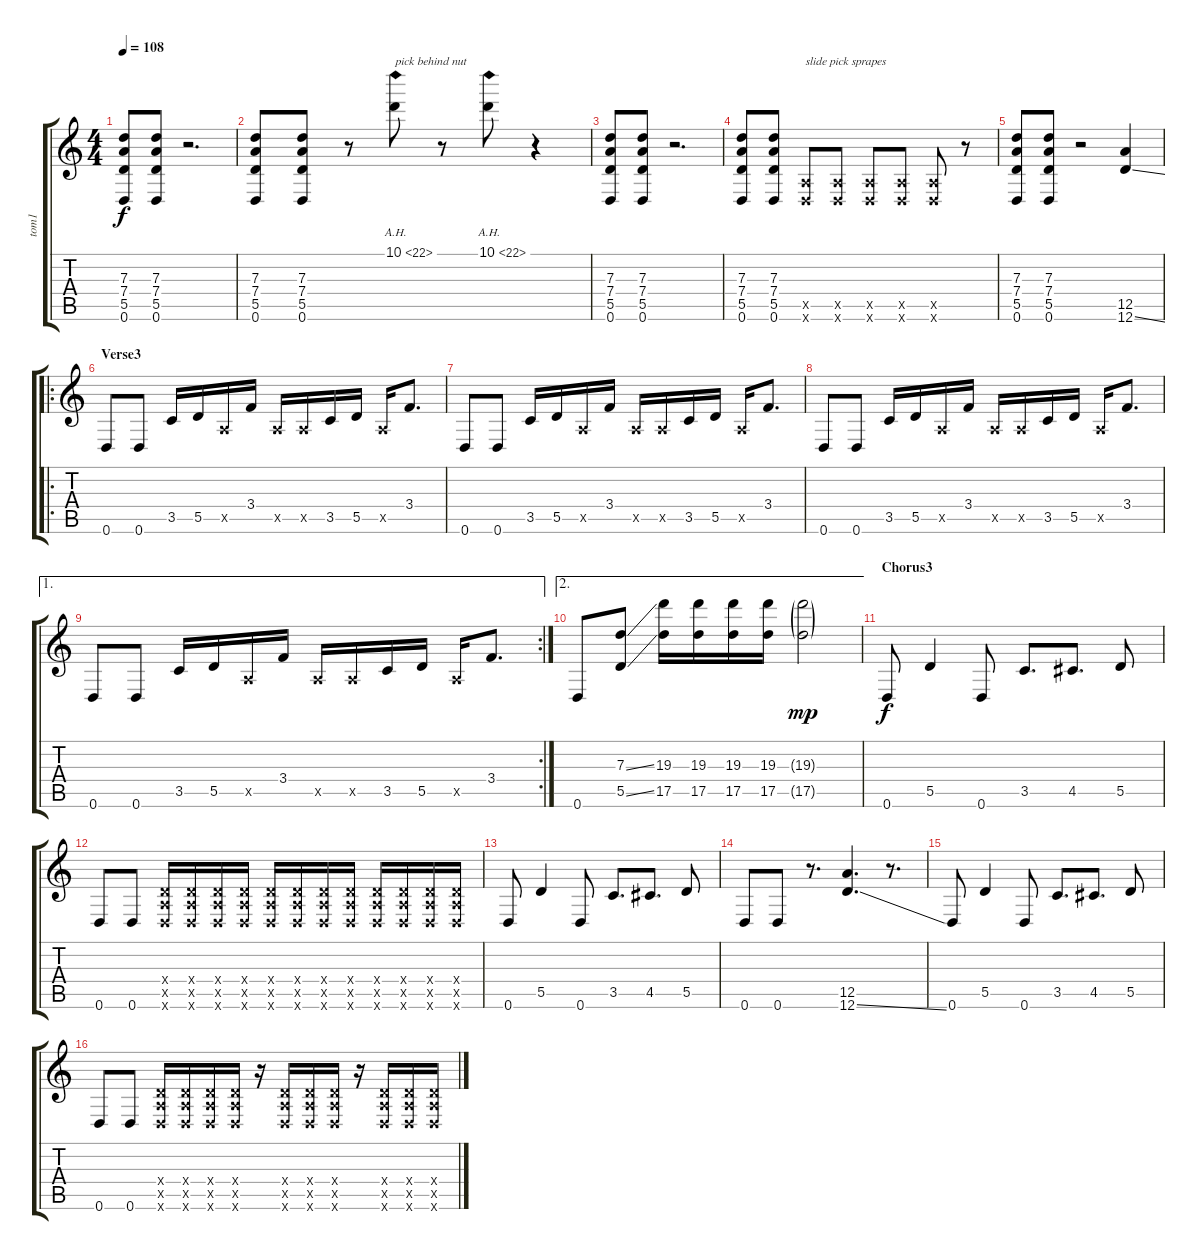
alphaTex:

\track ("tom1" "tom1") {instrument distortionguitar}
\staff {score tabs}
\tuning (E4 B3 G3 D3 A2 D2) {hide}
\ts (4 4)
\tempo 108
\clef g2
\ks c
(7.3 7.4 5.5 0.6).8{dy f} (7.3 7.4 5.5 0.6).8 r.2{d} |
(7.3 7.4 5.5 0.6).8 (7.3 7.4 5.5 0.6).8 r.8 10.1{ah 12}.8{txt "pick behind nut"} r.8 10.1{ah 12}.8 r.4 |
(7.3 7.4 5.5 0.6).8 (7.3 7.4 5.5 0.6).8 r.2{d} |
(7.3 7.4 5.5 0.6).8 (7.3 7.4 5.5 0.6).8 (0.5{x} 0.6{x}).8{txt "slide pick sprapes"} (0.5{x} 0.6{x}).8 (0.5{x} 0.6{x}).8 (0.5{x} 0.6{x}).8 (0.5{x} 0.6{x}).8 r.8 |
(7.3 7.4 5.5 0.6).8 (7.3 7.4 5.5 0.6).8 r.2 (12.5 12.6{ss}).4 |
\ro
\section ("" "Verse3")
0.6.8 0.6.8 3.5.16 5.5.16 0.5{x}.16 3.4.16 0.5{x}.16 0.5{x}.16 3.5.16 5.5.16 0.5{x}.16 3.4.8{d} |
0.6.8 0.6.8 3.5.16 5.5.16 0.5{x}.16 3.4.16 0.5{x}.16 0.5{x}.16 3.5.16 5.5.16 0.5{x}.16 3.4.8{d} |
0.6.8 0.6.8 3.5.16 5.5.16 0.5{x}.16 3.4.16 0.5{x}.16 0.5{x}.16 3.5.16 5.5.16 0.5{x}.16 3.4.8{d} |
\ae 1
\rc 2
0.6.8 0.6.8 3.5.16 5.5.16 0.5{x}.16 3.4.16 0.5{x}.16 0.5{x}.16 3.5.16 5.5.16 0.5{x}.16 3.4.8{d} |
\ae 2
0.6.8 (7.3{ss} 5.5{ss}).8 (19.3 17.5).16 (19.3 17.5).16 (19.3 17.5).16 (19.3 17.5).16 (19.3{g} 17.5{g}).2{dy mp} |
\section ("" "Chorus3")
0.6.8{dy f} 5.5.4 0.6.8 3.5.8{d} 4.5.8{d} 5.5.8 |
0.6.8 0.6.8 (0.4{x} 0.5{x} 0.6{x}).16 (0.4{x} 0.5{x} 0.6{x}).16 (0.4{x} 0.5{x} 0.6{x}).16 (0.4{x} 0.5{x} 0.6{x}).16 (0.4{x} 0.5{x} 0.6{x}).16 (0.4{x} 0.5{x} 0.6{x}).16 (0.4{x} 0.5{x} 0.6{x}).16 (0.4{x} 0.5{x} 0.6{x}).16 (0.4{x} 0.5{x} 0.6{x}).16 (0.4{x} 0.5{x} 0.6{x}).16 (0.4{x} 0.5{x} 0.6{x}).16 (0.4{x} 0.5{x} 0.6{x}).16 |
0.6.8 5.5.4 0.6.8 3.5.8{d} 4.5.8{d} 5.5.8 |
0.6.8 0.6.8 r.8{d} (12.5 12.6{ss}).4{d} r.8{d} |
0.6.8 5.5.4 0.6.8 3.5.8{d} 4.5.8{d} 5.5.8 |
0.6.8 0.6.8 (0.4{x} 0.5{x} 0.6{x}).16 (0.4{x} 0.5{x} 0.6{x}).16 (0.4{x} 0.5{x} 0.6{x}).16 (0.4{x} 0.5{x} 0.6{x}).16 r.16 (0.4{x} 0.5{x} 0.6{x}).16 (0.4{x} 0.5{x} 0.6{x}).16 (0.4{x} 0.5{x} 0.6{x}).16 r.16 (0.4{x} 0.5{x} 0.6{x}).16 (0.4{x} 0.5{x} 0.6{x}).16 (0.4{x} 0.5{x} 0.6{x}).16
